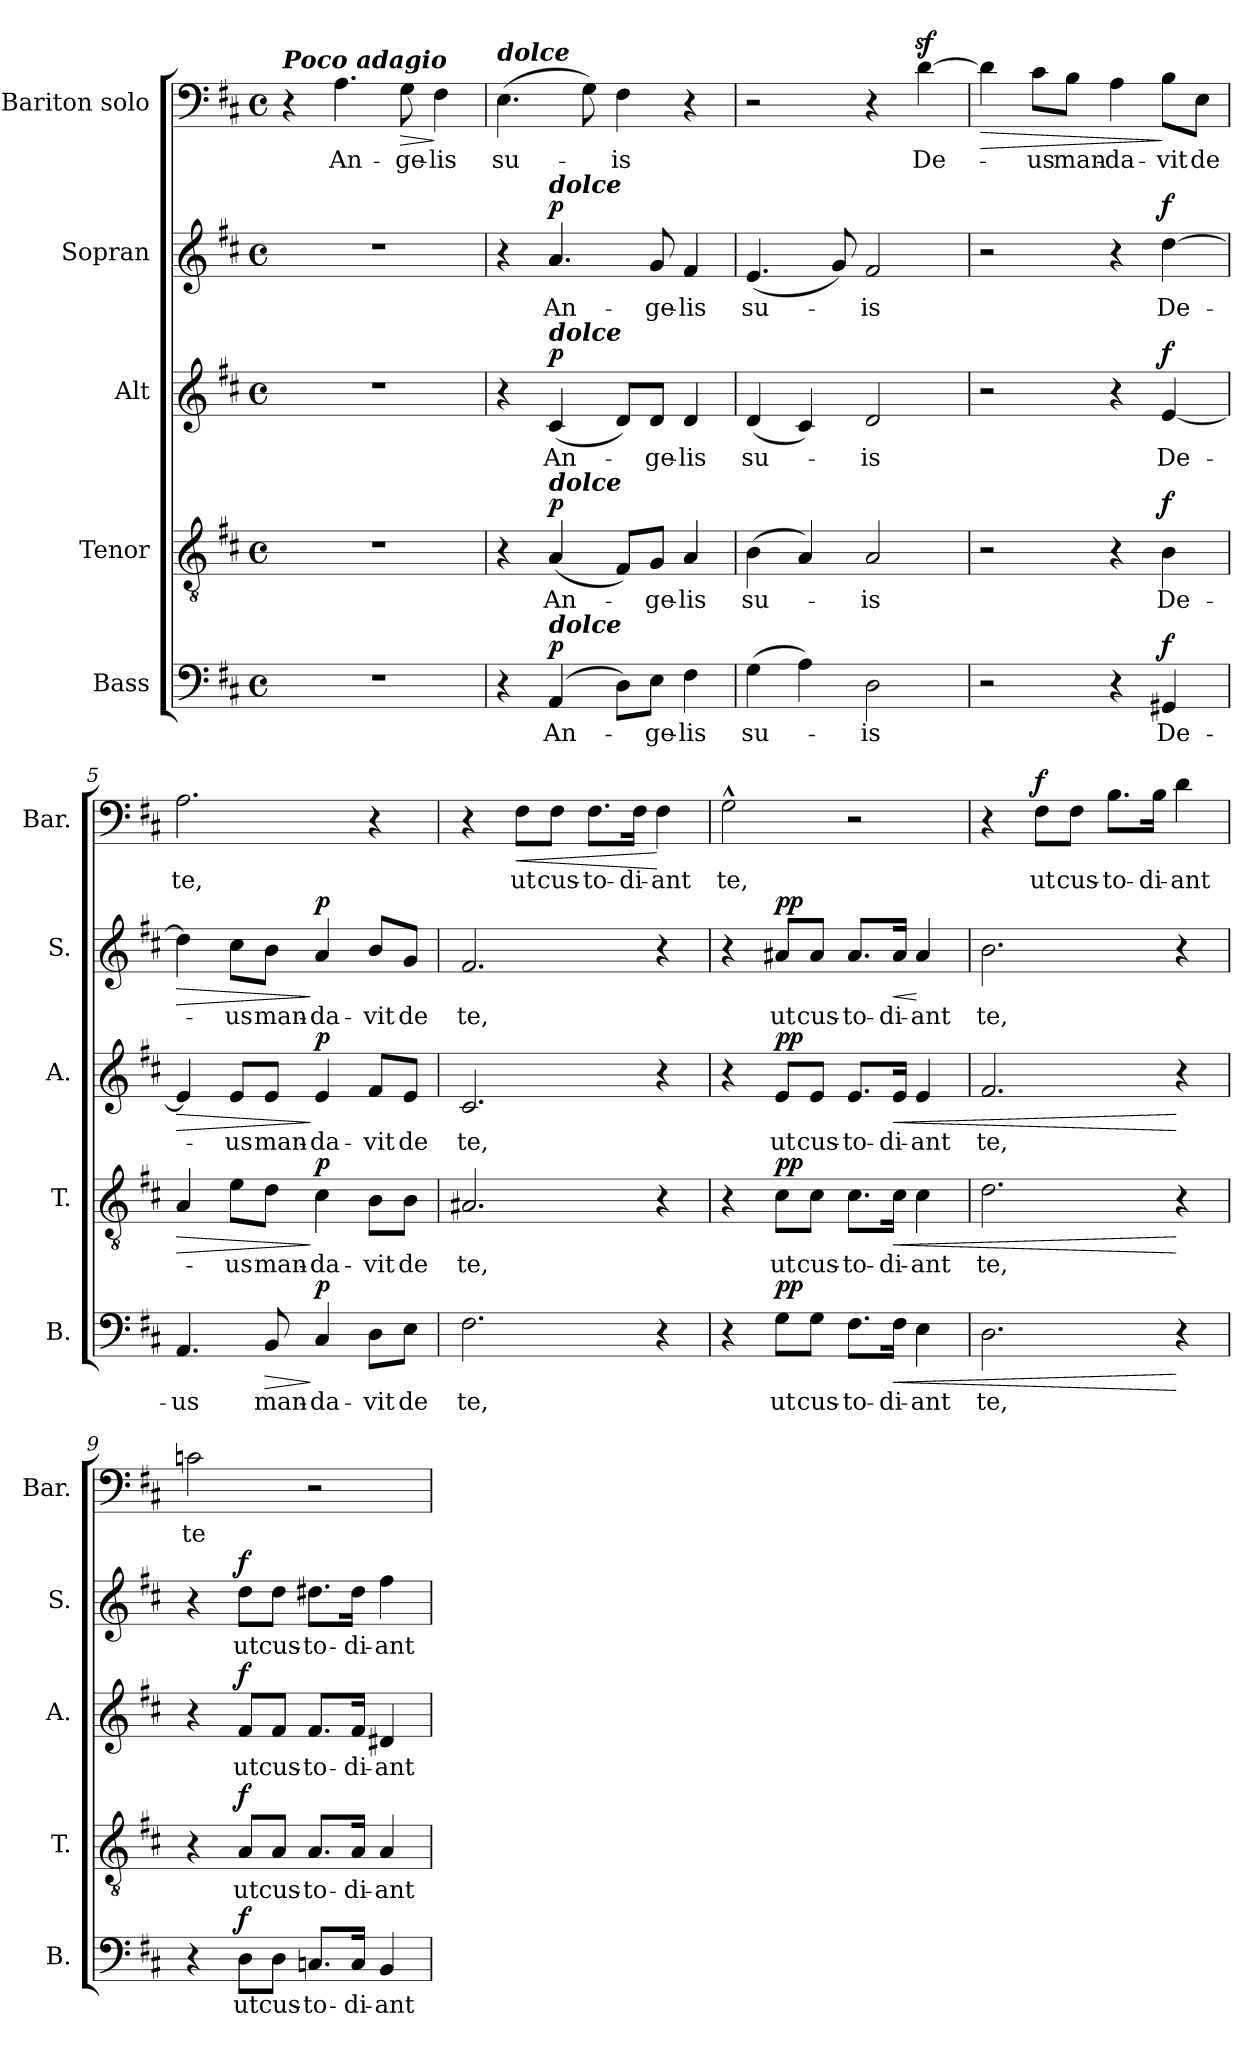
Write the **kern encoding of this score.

**kern	**text	**dynam	**kern	**text	**dynam	**kern	**text	**dynam	**kern	**text	**dynam	**kern	**text	**dynam
*part5	*part5	*part5	*part4	*part4	*part4	*part3	*part3	*part3	*part2	*part2	*part2	*part1	*part1	*part1
*staff5	*staff5	*staff5	*staff4	*staff4	*staff4	*staff3	*staff3	*staff3	*staff2	*staff2	*staff2	*staff1	*staff1	*staff1
*I"Bass	*	*	*I"Tenor	*	*	*I"Alt	*	*	*I"Sopran	*	*	*I"Bariton solo	*	*
*I'B.	*	*	*I'T.	*	*	*I'A.	*	*	*I'S.	*	*	*I'Bar.	*	*
*clefF4	*	*	*clefGv2	*	*	*clefG2	*	*	*clefG2	*	*	*clefF4	*	*
*k[f#c#]	*	*	*k[f#c#]	*	*	*k[f#c#]	*	*	*k[f#c#]	*	*	*k[f#c#]	*	*
*D:	*	*	*D:	*	*	*D:	*	*	*D:	*	*	*D:	*	*
*M4/4	*	*	*M4/4	*	*	*M4/4	*	*	*M4/4	*	*	*M4/4	*	*
*met(c)	*	*	*met(c)	*	*	*met(c)	*	*	*met(c)	*	*	*met(c)	*	*
=1	=1	=1	=1	=1	=1	=1	=1	=1	=1	=1	=1	=1	=1	=1
!	!	!	!	!	!	!	!	!	!	!	!	!LO:TX:a:Bi:t=Poco adagio	!	!
1r	.	.	1r	.	.	1r	.	.	1r	.	.	4r	.	.
!	!	!	!	!	!	!	!	!	!	!	!	!	!LO:LY:b	!
.	.	.	.	.	.	.	.	.	.	.	.	4.A\	An-	.
!	!	!	!	!	!	!	!	!	!	!	!	!	!LO:LY:b	!LO:HP:b
.	.	.	.	.	.	.	.	.	.	.	.	8G\	-ge-	>
!	!	!	!	!	!	!	!	!	!	!	!	!	!LO:LY:b	!
.	.	.	.	.	.	.	.	.	.	.	.	4F#\	-lis	]
=2	=2	=2	=2	=2	=2	=2	=2	=2	=2	=2	=2	=2	=2	=2
!	!	!	!	!	!	!	!	!	!	!	!	!LO:TX:a:Bi:t=dolce	!	!
!	!	!	!	!	!	!	!	!	!	!	!	!	!LO:LY:b	!
4r	.	.	4r	.	.	4r	.	.	4r	.	.	(>4.E\	su-	.
!	!	!	!	!	!	!	!	!	!LO:TX:a:Bi:t=dolce	!	!	!	!	!
!	!	!	!	!	!	!LO:TX:a:Bi:t=dolce	!	!	!	!	!	!	!	!
!	!	!	!LO:TX:a:Bi:t=dolce	!	!	!	!	!	!	!	!	!	!	!
!LO:TX:a:Bi:t=dolce	!	!	!	!	!	!	!	!	!	!	!	!	!	!
!	!LO:LY:b	!LO:DY:a	!	!LO:LY:b	!LO:DY:a	!	!LO:LY:b	!LO:DY:a	!	!LO:LY:b	!LO:DY:a	!	!	!
(4AA/	An-	p	(<4A/	An-	p	(<4c#/	An-	p	4.a/	An-	p	.	.	.
.	.	.	.	.	.	.	.	.	.	.	.	8G\)	.	.
!	!	!	!	!	!	!	!	!	!	!	!	!	!LO:LY:b	!
8D\L)	.	.	8F#/L)	.	.	8d/L)	.	.	.	.	.	4F#\	-is	.
!	!LO:LY:b	!	!	!LO:LY:b	!	!	!LO:LY:b	!	!	!LO:LY:b	!	!	!	!
8E\J	-ge-	.	8G/J	-ge-	.	8d/J	-ge-	.	8g/	-ge-	.	.	.	.
!	!LO:LY:b	!	!	!LO:LY:b	!	!	!LO:LY:b	!	!	!LO:LY:b	!	!	!	!
4F#\	-lis	.	4A/	-lis	.	4d/	-lis	.	4f#/	-lis	.	4r	.	.
=3	=3	=3	=3	=3	=3	=3	=3	=3	=3	=3	=3	=3	=3	=3
!	!LO:LY:b	!	!	!LO:LY:b	!	!	!LO:LY:b	!	!	!LO:LY:b	!	!	!	!
(>4G\	su-	.	(>4B\	su-	.	(<4d/	su-	.	(<4.e/	su-	.	2r	.	.
4A\)	.	.	4A/)	.	.	4c#/)	.	.	.	.	.	.	.	.
.	.	.	.	.	.	.	.	.	8g/)	.	.	.	.	.
!	!LO:LY:b	!	!	!LO:LY:b	!	!	!LO:LY:b	!	!	!LO:LY:b	!	!	!	!
2D\	-is	.	2A/	-is	.	2d/	-is	.	2f#/	-is	.	4r	.	.
!	!	!	!	!	!	!	!	!	!	!	!	!	!LO:LY:b	!
.	.	.	.	.	.	.	.	.	.	.	.	[4dz>\	De-	.
=4	=4	=4	=4	=4	=4	=4	=4	=4	=4	=4	=4	=4	=4	=4
!	!	!	!	!	!	!	!	!	!	!	!	!	!	!LO:HP:b
2r	.	.	2r	.	.	2r	.	.	2r	.	.	4d\]	.	>
!	!	!	!	!	!	!	!	!	!	!	!	!	!LO:LY:b	!
.	.	.	.	.	.	.	.	.	.	.	.	8c#\L	-us	.
!	!	!	!	!	!	!	!	!	!	!	!	!	!LO:LY:b	!
.	.	.	.	.	.	.	.	.	.	.	.	8B\J	man-	.
!	!	!	!	!	!	!	!	!	!	!	!	!	!LO:LY:b	!
4r	.	.	4r	.	.	4r	.	.	4r	.	.	4A\	-da-	.
!	!LO:LY:b	!LO:DY:a	!	!LO:LY:b	!LO:DY:a	!	!LO:LY:b	!LO:DY:a	!	!LO:LY:b	!LO:DY:a	!	!LO:LY:b	!
4GG#X/	De-	f	4B\	De-	f	[4e/	De-	f	[4dd\	De-	f	8B\L	-vit	]
!	!	!	!	!	!	!	!	!	!	!	!	!	!LO:LY:b	!
.	.	.	.	.	.	.	.	.	.	.	.	8E\J	de	.
!!LO:LB:g=z
=5	=5	=5	=5	=5	=5	=5	=5	=5	=5	=5	=5	=5	=5	=5
!	!LO:LY:b	!	!	!	!LO:HP:b	!	!	!LO:HP:b	!	!	!LO:HP:b	!	!LO:LY:b	!
4.AA/	-us	.	4A/	.	>	4e/]	.	>	4dd\]	.	>	2.A\	te,	.
!	!	!	!	!LO:LY:b	!	!	!LO:LY:b	!	!	!LO:LY:b	!	!	!	!
.	.	.	8e\L	-us	.	8e/L	-us	.	8cc#\L	-us	.	.	.	.
!	!LO:LY:b	!LO:HP:b	!	!LO:LY:b	!	!	!LO:LY:b	!	!	!LO:LY:b	!	!	!	!
8BB/	man-	>	8d\J	man-	.	8e/J	man-	.	8b\J	man-	.	.	.	.
!	!LO:LY:b	!LO:DY:n=1:a	!	!LO:LY:b	!LO:DY:n=1:a	!	!LO:LY:b	!LO:DY:n=1:a	!	!LO:LY:b	!LO:DY:n=1:a	!	!	!
4C#/	-da-	] p	4c#\	-da-	] p	4e/	-da-	] p	4a/	-da-	] p	.	.	.
!	!LO:LY:b	!	!	!LO:LY:b	!	!	!LO:LY:b	!	!	!LO:LY:b	!	!	!	!
8D\L	-vit	.	8B\L	-vit	.	8f#/L	-vit	.	8b/L	-vit	.	4r	.	.
!	!LO:LY:b	!	!	!LO:LY:b	!	!	!LO:LY:b	!	!	!LO:LY:b	!	!	!	!
8E\J	de	.	8B\J	de	.	8e/J	de	.	8g/J	de	.	.	.	.
=6	=6	=6	=6	=6	=6	=6	=6	=6	=6	=6	=6	=6	=6	=6
!	!LO:LY:b	!	!	!LO:LY:b	!	!	!LO:LY:b	!	!	!LO:LY:b	!	!	!	!
2.F#\	te,	.	2.A#X/	te,	.	2.c#/	te,	.	2.f#/	te,	.	4r	.	.
!	!	!	!	!	!	!	!	!	!	!	!	!	!LO:LY:b	!LO:HP:b
.	.	.	.	.	.	.	.	.	.	.	.	8F#\L	ut	<
!	!	!	!	!	!	!	!	!	!	!	!	!	!LO:LY:b	!
.	.	.	.	.	.	.	.	.	.	.	.	8F#\J	cus-	.
!	!	!	!	!	!	!	!	!	!	!	!	!	!LO:LY:b	!
.	.	.	.	.	.	.	.	.	.	.	.	8.F#\L	-to-	.
!	!	!	!	!	!	!	!	!	!	!	!	!	!LO:LY:b	!
.	.	.	.	.	.	.	.	.	.	.	.	16F#\Jk	-di-	.
!	!	!	!	!	!	!	!	!	!	!	!	!	!LO:LY:b	!
4r	.	.	4r	.	.	4r	.	.	4r	.	.	4F#\	-ant	[
=7	=7	=7	=7	=7	=7	=7	=7	=7	=7	=7	=7	=7	=7	=7
!	!	!	!	!	!	!	!	!	!	!	!	!	!LO:LY:b	!
4r	.	.	4r	.	.	4r	.	.	4r	.	.	2G^^>\	te,	.
!	!LO:LY:b	!LO:DY:a	!	!LO:LY:b	!LO:DY:a	!	!LO:LY:b	!LO:DY:a	!	!LO:LY:b	!LO:DY:a	!	!	!
8G\L	ut	pp	8c#\L	ut	pp	8e/L	ut	pp	8a#X/L	ut	pp	.	.	.
!	!LO:LY:b	!	!	!LO:LY:b	!	!	!LO:LY:b	!	!	!LO:LY:b	!	!	!	!
8G\J	cus-	.	8c#\J	cus-	.	8e/J	cus-	.	8a#/J	cus-	.	.	.	.
!	!LO:LY:b	!	!	!LO:LY:b	!	!	!LO:LY:b	!	!	!LO:LY:b	!	!	!	!
8.F#\L	-to-	.	8.c#\L	-to-	.	8.e/L	-to-	.	8.a#/L	-to-	.	2r	.	.
!	!LO:LY:b	!LO:HP:b	!	!LO:LY:b	!LO:HP:b	!	!LO:LY:b	!LO:HP:b	!	!LO:LY:b	!LO:HP:b	!	!	!
16F#\Jk	-di-	<	16c#\Jk	-di-	<	16e/Jk	-di-	<	16a#/Jk	-di-	<	.	.	.
!	!LO:LY:b	!	!	!LO:LY:b	!	!	!LO:LY:b	!	!	!LO:LY:b	!	!	!	!
4E\	-ant	.	4c#\	-ant	.	4e/	-ant	.	4a#/	-ant	[	.	.	.
=8	=8	=8	=8	=8	=8	=8	=8	=8	=8	=8	=8	=8	=8	=8
!	!LO:LY:b	!	!	!LO:LY:b	!	!	!LO:LY:b	!	!	!LO:LY:b	!	!	!	!
2.D\	te,	.	2.d\	te,	.	2.f#/	te,	.	2.b\	te,	.	4r	.	.
!	!	!	!	!	!	!	!	!	!	!	!	!	!LO:LY:b	!LO:DY:a
.	.	.	.	.	.	.	.	.	.	.	.	8F#\L	ut	f
!	!	!	!	!	!	!	!	!	!	!	!	!	!LO:LY:b	!
.	.	.	.	.	.	.	.	.	.	.	.	8F#\J	cus-	.
!	!	!	!	!	!	!	!	!	!	!	!	!	!LO:LY:b	!
.	.	.	.	.	.	.	.	.	.	.	.	8.B\L	-to-	.
!	!	!	!	!	!	!	!	!	!	!	!	!	!LO:LY:b	!
.	.	.	.	.	.	.	.	.	.	.	.	16B\Jk	-di-	.
!	!	!	!	!	!	!	!	!	!	!	!	!	!LO:LY:b	!
4r	.	[	4r	.	[	4r	.	[	4r	.	.	4d\	-ant	.
!!LO:PB:g=z
=9	=9	=9	=9	=9	=9	=9	=9	=9	=9	=9	=9	=9	=9	=9
!	!	!	!	!	!	!	!	!	!	!	!	!	!LO:LY:b	!
4r	.	.	4r	.	.	4r	.	.	4r	.	.	2cn\	te	.
!	!LO:LY:b	!LO:DY:a	!	!LO:LY:b	!LO:DY:a	!	!LO:LY:b	!LO:DY:a	!	!LO:LY:b	!LO:DY:a	!	!	!
8D\L	ut	f	8A/L	ut	f	8f#/L	ut	f	8dd\L	ut	f	.	.	.
!	!LO:LY:b	!	!	!LO:LY:b	!	!	!LO:LY:b	!	!	!LO:LY:b	!	!	!	!
8D\J	cus-	.	8A/J	cus-	.	8f#/J	cus-	.	8dd\J	cus-	.	.	.	.
!	!LO:LY:b	!	!	!LO:LY:b	!	!	!LO:LY:b	!	!	!LO:LY:b	!	!	!	!
8.Cn/L	-to-	.	8.A/L	-to-	.	8.f#/L	-to-	.	8.dd#X\L	-to-	.	2r	.	.
!	!LO:LY:b	!	!	!LO:LY:b	!	!	!LO:LY:b	!	!	!LO:LY:b	!	!	!	!
16C/Jk	-di-	.	16A/Jk	-di-	.	16f#/Jk	-di-	.	16dd#\Jk	-di-	.	.	.	.
!	!LO:LY:b	!	!	!LO:LY:b	!	!	!LO:LY:b	!	!	!LO:LY:b	!	!	!	!
4BB/	-ant	.	4A/	-ant	.	4d#X/	-ant	.	4ff#\	-ant	.	.	.	.
=	=	=	=	=	=	=	=	=	=	=	=	=	=	=
*-	*-	*-	*-	*-	*-	*-	*-	*-	*-	*-	*-	*-	*-	*-
